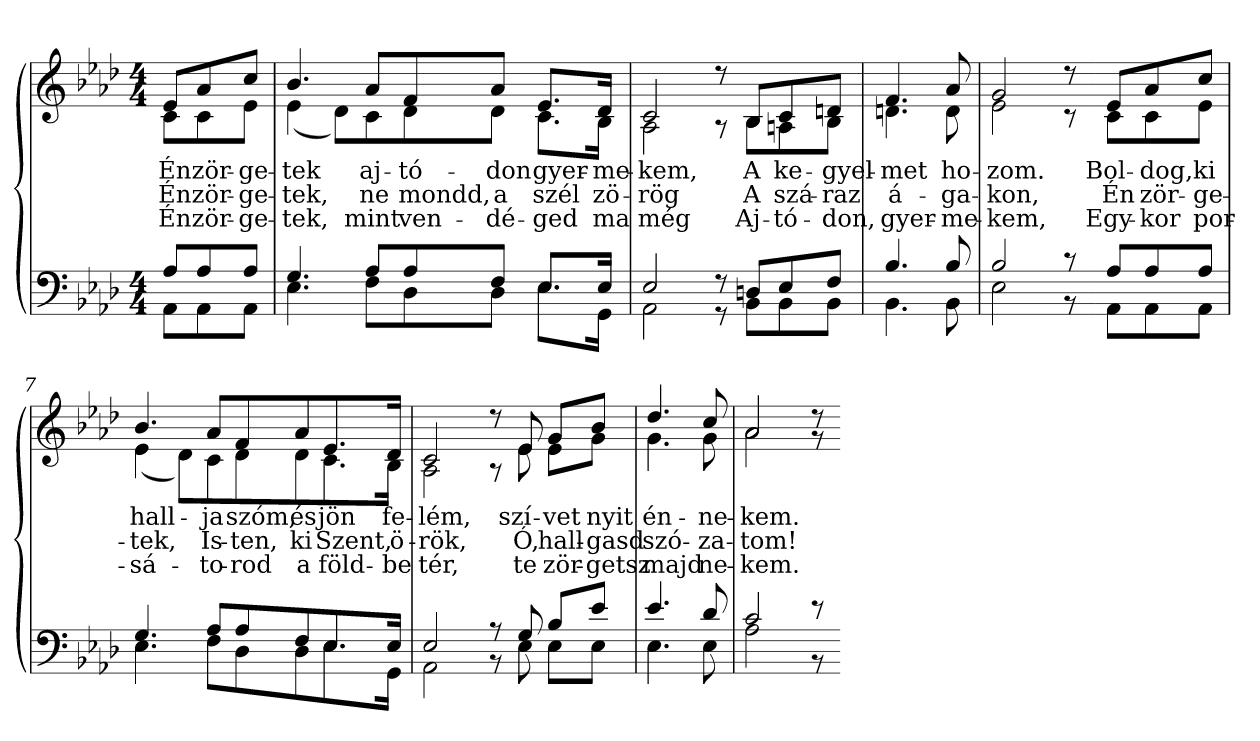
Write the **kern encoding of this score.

**kern	**kern	**text	**text	**text
*part2	*part1	*part1	*part1	*part1
*staff2	*staff1	*staff1	*staff1	*staff1
*clefF4	*clefG2	*	*	*
*k[b-e-a-d-]	*k[b-e-a-d-]	*	*	*
*A-:	*A-:	*	*	*
*M4/4+2/4	*M4/4+2/4	*	*	*
=1	=1	=1	=1	=1
*^	*	*	*	*
!	!	!LO:TX:a:B:t=Sostenuto	!	!	!
!	!	!	!LO:LY:b	!LO:LY:b	!LO:LY:b
*	*	*^	*	*	*
8A-/L	8AA-\L	8e-/L	8c\L	Én	Én	Én
!	!	!	!	!LO:LY:b	!LO:LY:b	!LO:LY:b
8A-/	8AA-\	8a-/	8c\	zör-	zör-	zör-
!	!	!	!	!LO:LY:b	!LO:LY:b	!LO:LY:b
8A-/J	8AA-\J	8cc/J	8e-\J	-ge-	-ge-	-ge-
=2	=2	=2	=2	=2	=2	=2
!	!	!	!	!LO:LY:b	!LO:LY:b	!LO:LY:b
4.G/	4.E-\	4.b-/	(<4e-\	-tek	-tek,	-tek,
.	.	.	8d-\L)	.	.	.
!	!	!	!	!LO:LY:b	!LO:LY:b	!LO:LY:b
8A-/L	8F\L	8a-/L	8c\	aj-	ne	mint
!	!	!	!	!LO:LY:b	!LO:LY:b	!LO:LY:b
8A-/	8D-\	8f/	8d-\	-tó-	mondd,	ven-
!	!	!	!	!LO:LY:b	!LO:LY:b	!LO:LY:b
8F/J	8D-\J	8a-/J	8d-\J	-don	a	-dé-
!	!	!	!	!LO:LY:b	!LO:LY:b	!LO:LY:b
8.E-/L	8.E-\L	8.e-/L	8.c\L	gyer-	szél	-ged
!	!	!	!	!LO:LY:b	!LO:LY:b	!LO:LY:b
16E-/Jk	16GG\Jk	16d-/Jk	16B-\Jk	-me-	zö-	ma
=3	=3	=3	=3	=3	=3	=3
!	!	!	!	!LO:LY:b	!LO:LY:b	!LO:LY:b
2E-/	2AA-\	2c/	2A-\	-kem,	-rög	még
8r	8r	8r	8r	.	.	.
!	!	!	!	!LO:LY:b	!LO:LY:b	!LO:LY:b
8Dn/L	8BB-\L	8B-/L	8B-\L	A	A	Aj-
!	!	!	!	!LO:LY:b	!LO:LY:b	!LO:LY:b
8E-/	8BB-\	8c/	8An\	ke-	szá-	-tó-
!	!	!	!	!LO:LY:b	!LO:LY:b	!LO:LY:b
8F/J	8BB-\J	8dn/J	8B-\J	-gyel-	-raz	-don,
=4	=4	=4	=4	=4	=4	=4
!	!	!	!	!LO:LY:b	!LO:LY:b	!LO:LY:b
4.B-/	4.BB-\	4.f/	4.d\	-met	á-	gyer-
!	!	!	!	!LO:LY:b	!LO:LY:b	!LO:LY:b
8B-/	8BB-\	8a-/	8d\	ho-	-ga-	-me-
=5	=5	=5	=5	=5	=5	=5
!	!	!	!	!LO:LY:b	!LO:LY:b	!LO:LY:b
2B-/	2E-\	2g/	2e-\	-zom.	-kon,	-kem,
8r	8r	8r	8r	.	.	.
!!LO:LB:g=z	!!
=6-	=6-	=6-	=6-	=6-	=6-	=6-
!	!	!	!	!LO:LY:b	!LO:LY:b	!LO:LY:b
8A-/L	8AA-\L	8e-/L	8c\L	Bol-	Én	Egy-
!	!	!	!	!LO:LY:b	!LO:LY:b	!LO:LY:b
8A-/	8AA-\	8a-/	8c\	-dog,	zör-	-kor
!	!	!	!	!LO:LY:b	!LO:LY:b	!LO:LY:b
8A-/J	8AA-\J	8cc/J	8e-\J	ki	-ge-	por-
=7	=7	=7	=7	=7	=7	=7
!	!	!	!	!LO:LY:b	!LO:LY:b	!LO:LY:b
4.G/	4.E-\	4.b-/	(<4e-\	hall-	-tek,	-sá-
.	.	.	8d-\L)	.	.	.
!	!	!	!	!LO:LY:b	!LO:LY:b	!LO:LY:b
8A-/L	8F\L	8a-/L	8c\	-ja	Is-	-to-
!	!	!	!	!LO:LY:b	!LO:LY:b	!LO:LY:b
8A-/	8D-\	8f/	8d-\	szóm,	-ten,	-rod
!	!	!	!	!LO:LY:b	!LO:LY:b	!LO:LY:b
8F/	8D-\	8a-/	8d-\	és	ki	a
!	!	!	!	!LO:LY:b	!LO:LY:b	!LO:LY:b
8.E-/	8.E-\	8.e-/	8.c\	jön	Szent,	föld-
!	!	!	!	!LO:LY:b	!LO:LY:b	!LO:LY:b
16E-/Jk	16GG\Jk	16d-/Jk	16B-\Jk	fe-	ö-	-be
=8	=8	=8	=8	=8	=8	=8
!	!	!	!	!LO:LY:b	!LO:LY:b	!LO:LY:b
2E-/	2AA-\	2c/	2A-\	-lém,	-rök,	tér,
8r	8r	8r	8r	.	.	.
!	!	!	!	!LO:LY:b	!LO:LY:b	!LO:LY:b
8G/	8E-\	8e-/	8e-\	szí-	Ó,	te
!	!	!	!	!LO:LY:b	!LO:LY:b	!LO:LY:b
8B-/L	8E-\L	8g/L	8e-\L	-vet	hall-	zör-
!	!	!	!	!LO:LY:b	!LO:LY:b	!LO:LY:b
8e-/J	8E-\J	8b-/J	8g\J	nyit	-gasd	-getsz
=9	=9	=9	=9	=9	=9	=9
!	!	!	!	!LO:LY:b	!LO:LY:b	!LO:LY:b
4.e-/	4.E-\	4.dd-/	4.g\	én-	szó-	majd
!	!	!	!	!LO:LY:b	!LO:LY:b	!LO:LY:b
8d-/	8E-\	8cc/	8g\	-ne-	-za-	ne-
=10	=10	=10	=10	=10	=10	=10
!	!	!	!	!LO:LY:b	!LO:LY:b	!LO:LY:b
2c/	2A-\	2a-/	2a-\	-kem.	-tom!	-kem.
8r	8r	8r	8r	.	.	.
*v	*v	*	*	*	*	*
*	*v	*v	*	*	*
=-	=-	=-	=-	=-
*-	*-	*-	*-	*-
